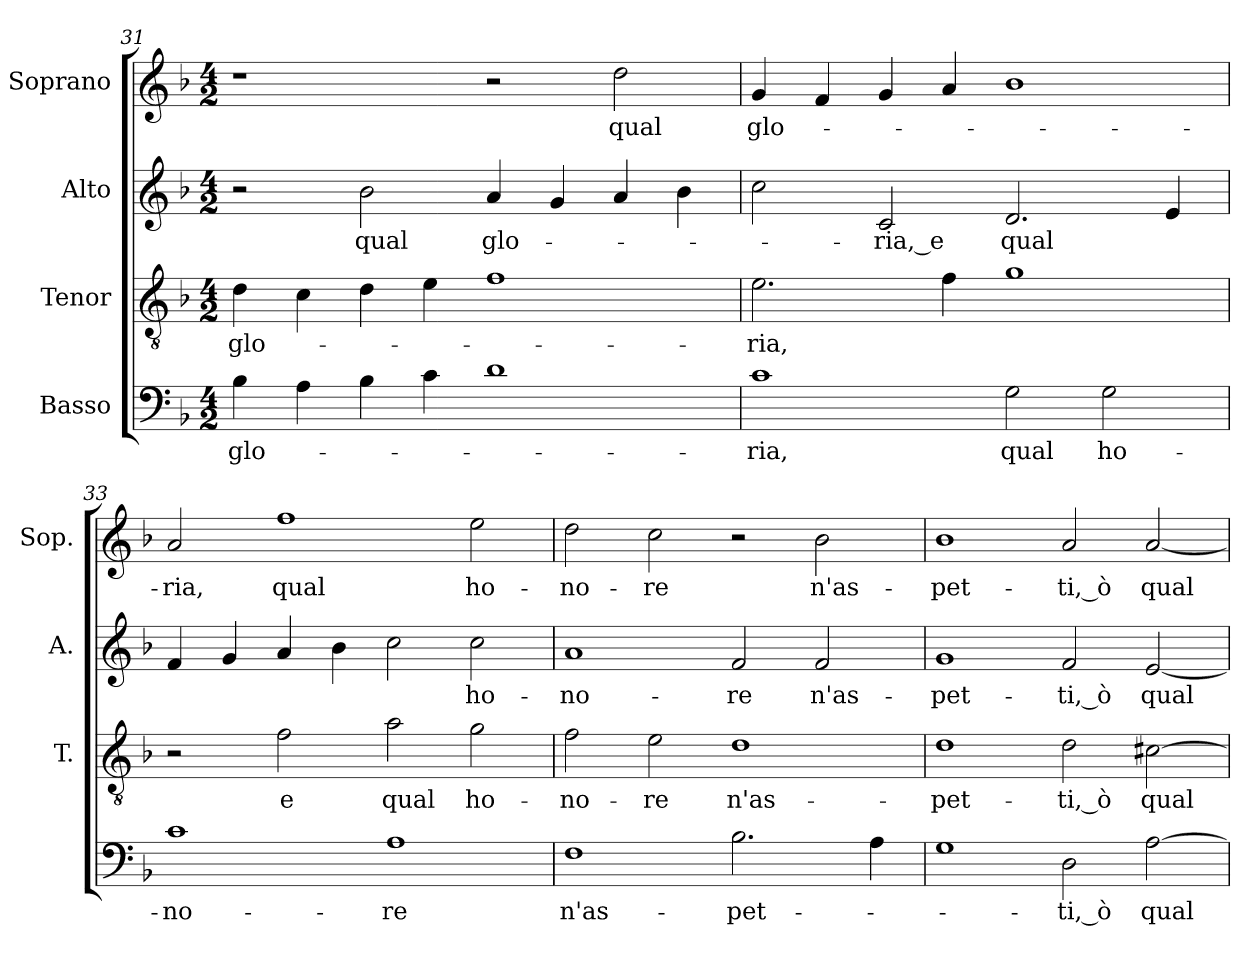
**kern	**text	**kern	**text	**kern	**text	**kern	**text
*part4	*part4	*part3	*part3	*part2	*part2	*part1	*part1
*staff4	*staff4	*staff3	*staff3	*staff2	*staff2	*staff1	*staff1
*I"Basso	*	*I"Tenor	*	*I"Alto	*	*I"Soprano	*
*	*	*I'T.	*	*I'A.	*	*I'Sop.	*
*clefF4	*	*clefGv2	*	*clefG2	*	*clefG2	*
*	*	*ITrd7c12	*	*	*	*	*
*k[b-]	*	*k[b-]	*	*k[b-]	*	*k[b-]	*
*F:	*	*F:	*	*F:	*	*F:	*
*M4/2	*	*M4/2	*	*M4/2	*	*M4/2	*
=31	=31	=31	=31	=31	=31	=31	=31
!	!LO:LY:b:color=#000000	!	!	!	!	!	!
!	!	!	!LO:LY:b:color=#000000	!	!	!	!
4B-i\	glo-	4Di\	glo-	2r	.	1r	.
4Ai\	.	4Ci\	.	.	.	.	.
!	!	!	!	!	!LO:LY:b:color=#000000	!	!
4B-i\	.	4Di\	.	2b-i\	qual	.	.
4ci\	.	4Ei\	.	.	.	.	.
!	!	!	!	!	!LO:LY:b:color=#000000	!	!
1di	.	1Fi	.	4ai/	glo-	2r	.
.	.	.	.	4gi/	.	.	.
!	!	!	!	!	!	!	!LO:LY:b:color=#000000
.	.	.	.	4ai/	.	2ddi\	qual
.	.	.	.	4b-i\	.	.	.
!!LO:PB:g=z
=32	=32	=32	=32	=32	=32	=32	=32
!	!LO:LY:b:color=#000000	!	!	!	!	!	!
!	!	!	!LO:LY:b:color=#000000	!	!	!	!
!	!	!	!	!	!	!	!LO:LY:b:color=#000000
1ci	-ria,	2.Ei\	-ria,	2cci\	.	4gi/	glo-
.	.	.	.	.	.	4fi/	.
!	!	!	!	!	!LO:LY:b:color=#000000	!	!
.	.	.	.	2ci/	-ria,_e	4gi/	.
.	.	4Fi\	.	.	.	4ai/	.
!	!LO:LY:b:color=#000000	!	!	!	!	!	!
!	!	!	!	!	!LO:LY:b:color=#000000	!	!
2Gi\	qual	1Gi	.	2.di/	qual	1b-i	.
!	!LO:LY:b:color=#000000	!	!	!	!	!	!
2Gi\	ho-	.	.	.	.	.	.
.	.	.	.	4ei/	.	.	.
=33	=33	=33	=33	=33	=33	=33	=33
!	!LO:LY:b:color=#000000	!	!	!	!	!	!
!	!	!	!	!	!	!	!LO:LY:b:color=#000000
1ci	-no-	2r	.	4fi/	.	2ai/	-ria,
.	.	.	.	4gi/	.	.	.
!	!	!	!LO:LY:b:color=#000000	!	!	!	!
!	!	!	!	!	!	!	!LO:LY:b:color=#000000
.	.	2Fi\	e	4ai/	.	1ffi	qual
.	.	.	.	4b-i\	.	.	.
!	!LO:LY:b:color=#000000	!	!	!	!	!	!
!	!	!	!LO:LY:b:color=#000000	!	!	!	!
1Ai	-re	2Ai\	qual	2cci\	.	.	.
!	!	!	!LO:LY:b:color=#000000	!	!	!	!
!	!	!	!	!	!LO:LY:b:color=#000000	!	!
!	!	!	!	!	!	!	!LO:LY:b:color=#000000
.	.	2Gi\	ho-	2cci\	ho-	2eei\	ho-
=34	=34	=34	=34	=34	=34	=34	=34
!	!LO:LY:b:color=#000000	!	!	!	!	!	!
!	!	!	!LO:LY:b:color=#000000	!	!	!	!
!	!	!	!	!	!LO:LY:b:color=#000000	!	!
!	!	!	!	!	!	!	!LO:LY:b:color=#000000
1Fi	n'as-	2Fi\	-no-	1ai	-no-	2ddi\	-no-
!	!	!	!LO:LY:b:color=#000000	!	!	!	!
!	!	!	!	!	!	!	!LO:LY:b:color=#000000
.	.	2Ei\	-re	.	.	2cci\	-re
!	!LO:LY:b:color=#000000	!	!	!	!	!	!
!	!	!	!LO:LY:b:color=#000000	!	!	!	!
!	!	!	!	!	!LO:LY:b:color=#000000	!	!
2.B-i\	-pet-	1Di	n'as-	2fi/	-re	2r	.
!	!	!	!	!	!LO:LY:b:color=#000000	!	!
!	!	!	!	!	!	!	!LO:LY:b:color=#000000
.	.	.	.	2fi/	n'as-	2b-i\	n'as-
4Ai\	.	.	.	.	.	.	.
=35	=35	=35	=35	=35	=35	=35	=35
!	!	!	!LO:LY:b:color=#000000	!	!	!	!
!	!	!	!	!	!LO:LY:b:color=#000000	!	!
!	!	!	!	!	!	!	!LO:LY:b:color=#000000
1Gi	.	1Di	-pet-	1gi	-pet-	1b-i	-pet-
!	!LO:LY:b:color=#000000	!	!	!	!	!	!
!	!	!	!LO:LY:b:color=#000000	!	!	!	!
!	!	!	!	!	!LO:LY:b:color=#000000	!	!
!	!	!	!	!	!	!	!LO:LY:b:color=#000000
2Di\	-ti,_ò	2Di\	-ti,_ò	2fi/	-ti,_ò	2ai/	-ti,_ò
!	!LO:LY:b:color=#000000	!	!	!	!	!	!
!	!	!	!LO:LY:b:color=#000000	!	!	!	!
!	!	!	!	!	!LO:LY:b:color=#000000	!	!
!	!	!	!	!	!	!	!LO:LY:b:color=#000000
[>2Ai\	qual	[>2C#Xi\	qual	[<2ei/	qual	[<2ai/	qual
=	=	=	=	=	=	=	=
*-	*-	*-	*-	*-	*-	*-	*-
